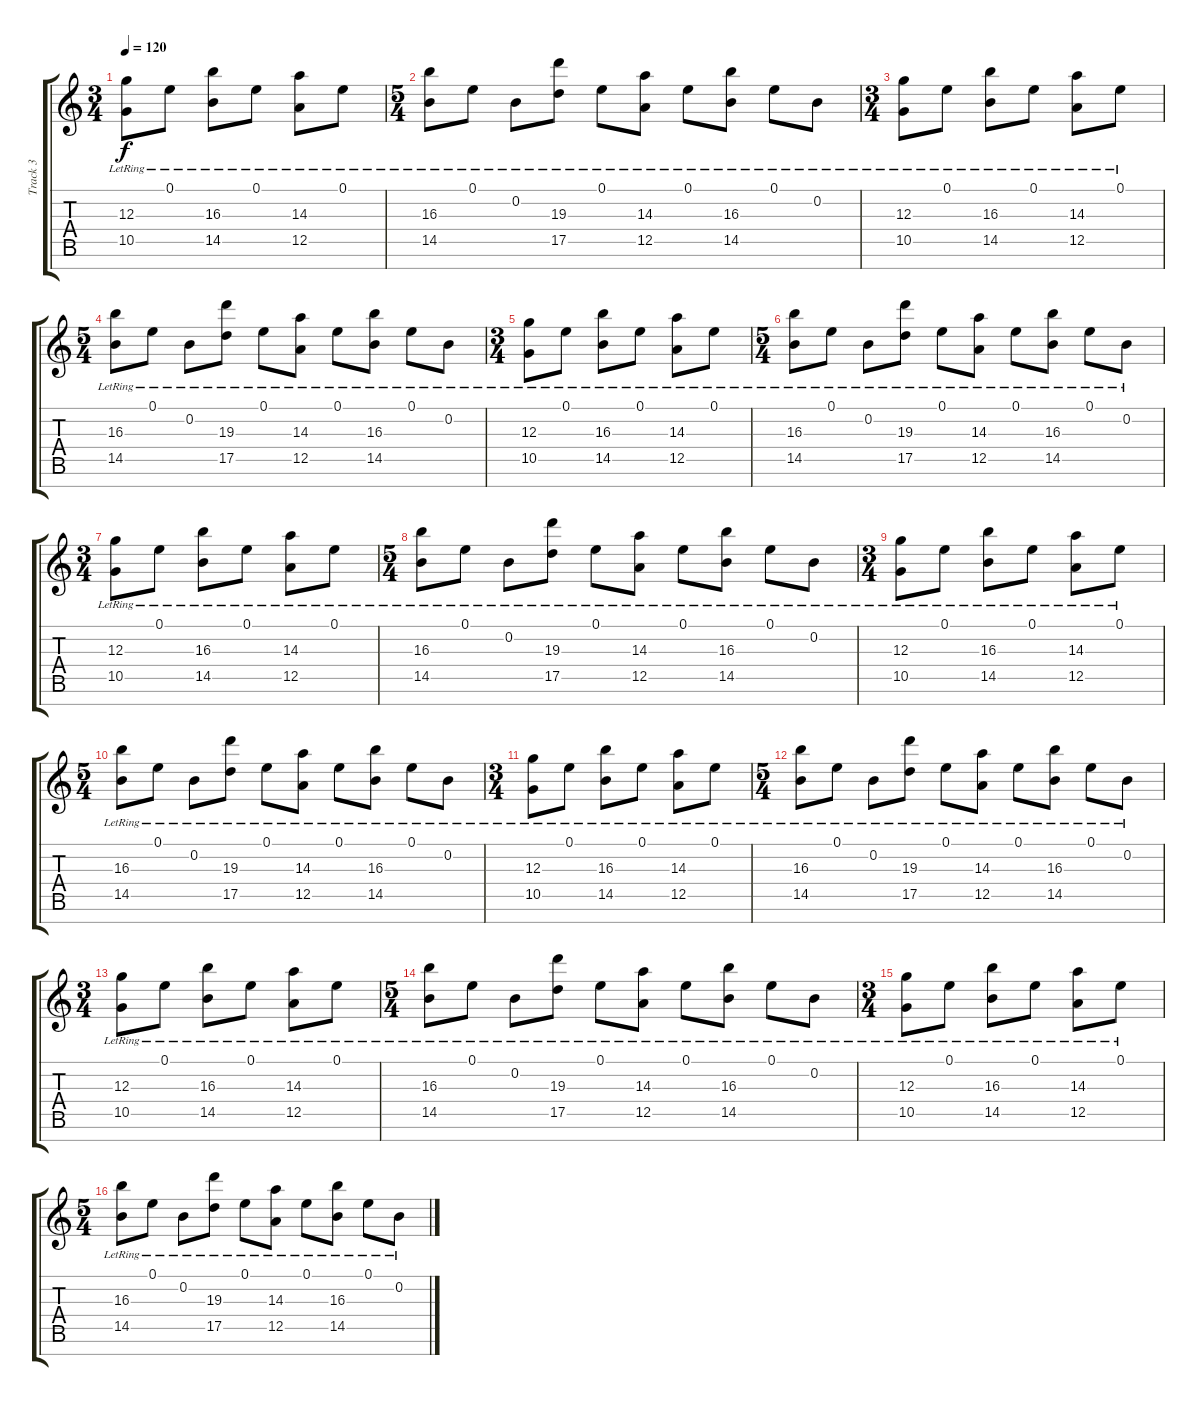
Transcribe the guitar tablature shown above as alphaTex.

\track ("Track 3" "Track 3") {instrument acousticguitarsteel}
\staff {score tabs}
\tuning (E4 B3 G3 D3 A2 E2 B1) {hide}
\ts (3 4)
\tempo 120
\clef g2
\ks c
(12.3{lr} 10.5{lr}).8{dy f} 0.1{lr}.8 (16.3{lr} 14.5{lr}).8 0.1{lr}.8 (14.3{lr} 12.5{lr}).8 0.1{lr}.8 |
\ts (5 4)
(16.3{lr} 14.5{lr}).8 0.1{lr}.8 0.2{lr}.8 (19.3{lr} 17.5{lr}).8 0.1{lr}.8 (14.3{lr} 12.5{lr}).8 0.1{lr}.8 (16.3{lr} 14.5{lr}).8 0.1{lr}.8 0.2{lr}.8 |
\ts (3 4)
(12.3{lr} 10.5{lr}).8 0.1{lr}.8 (16.3{lr} 14.5{lr}).8 0.1{lr}.8 (14.3{lr} 12.5{lr}).8 0.1{lr}.8 |
\ts (5 4)
(16.3{lr} 14.5{lr}).8 0.1{lr}.8 0.2{lr}.8 (19.3{lr} 17.5{lr}).8 0.1{lr}.8 (14.3{lr} 12.5{lr}).8 0.1{lr}.8 (16.3{lr} 14.5{lr}).8 0.1{lr}.8 0.2{lr}.8 |
\ts (3 4)
(12.3{lr} 10.5{lr}).8 0.1{lr}.8 (16.3{lr} 14.5{lr}).8 0.1{lr}.8 (14.3{lr} 12.5{lr}).8 0.1{lr}.8 |
\ts (5 4)
(16.3{lr} 14.5{lr}).8 0.1{lr}.8 0.2{lr}.8 (19.3{lr} 17.5{lr}).8 0.1{lr}.8 (14.3{lr} 12.5{lr}).8 0.1{lr}.8 (16.3{lr} 14.5{lr}).8 0.1{lr}.8 0.2{lr}.8 |
\ts (3 4)
(12.3{lr} 10.5{lr}).8 0.1{lr}.8 (16.3{lr} 14.5{lr}).8 0.1{lr}.8 (14.3{lr} 12.5{lr}).8 0.1{lr}.8 |
\ts (5 4)
(16.3{lr} 14.5{lr}).8 0.1{lr}.8 0.2{lr}.8 (19.3{lr} 17.5{lr}).8 0.1{lr}.8 (14.3{lr} 12.5{lr}).8 0.1{lr}.8 (16.3{lr} 14.5{lr}).8 0.1{lr}.8 0.2{lr}.8 |
\ts (3 4)
(12.3{lr} 10.5{lr}).8 0.1{lr}.8 (16.3{lr} 14.5{lr}).8 0.1{lr}.8 (14.3{lr} 12.5{lr}).8 0.1{lr}.8 |
\ts (5 4)
(16.3{lr} 14.5{lr}).8 0.1{lr}.8 0.2{lr}.8 (19.3{lr} 17.5{lr}).8 0.1{lr}.8 (14.3{lr} 12.5{lr}).8 0.1{lr}.8 (16.3{lr} 14.5{lr}).8 0.1{lr}.8 0.2{lr}.8 |
\ts (3 4)
(12.3{lr} 10.5{lr}).8 0.1{lr}.8 (16.3{lr} 14.5{lr}).8 0.1{lr}.8 (14.3{lr} 12.5{lr}).8 0.1{lr}.8 |
\ts (5 4)
(16.3{lr} 14.5{lr}).8 0.1{lr}.8 0.2{lr}.8 (19.3{lr} 17.5{lr}).8 0.1{lr}.8 (14.3{lr} 12.5{lr}).8 0.1{lr}.8 (16.3{lr} 14.5{lr}).8 0.1{lr}.8 0.2{lr}.8 |
\ts (3 4)
(12.3{lr} 10.5{lr}).8 0.1{lr}.8 (16.3{lr} 14.5{lr}).8 0.1{lr}.8 (14.3{lr} 12.5{lr}).8 0.1{lr}.8 |
\ts (5 4)
(16.3{lr} 14.5{lr}).8 0.1{lr}.8 0.2{lr}.8 (19.3{lr} 17.5{lr}).8 0.1{lr}.8 (14.3{lr} 12.5{lr}).8 0.1{lr}.8 (16.3{lr} 14.5{lr}).8 0.1{lr}.8 0.2{lr}.8 |
\ts (3 4)
(12.3{lr} 10.5{lr}).8 0.1{lr}.8 (16.3{lr} 14.5{lr}).8 0.1{lr}.8 (14.3{lr} 12.5{lr}).8 0.1{lr}.8 |
\ts (5 4)
(16.3{lr} 14.5{lr}).8 0.1{lr}.8 0.2{lr}.8 (19.3{lr} 17.5{lr}).8 0.1{lr}.8 (14.3{lr} 12.5{lr}).8 0.1{lr}.8 (16.3{lr} 14.5{lr}).8 0.1{lr}.8 0.2{lr}.8
